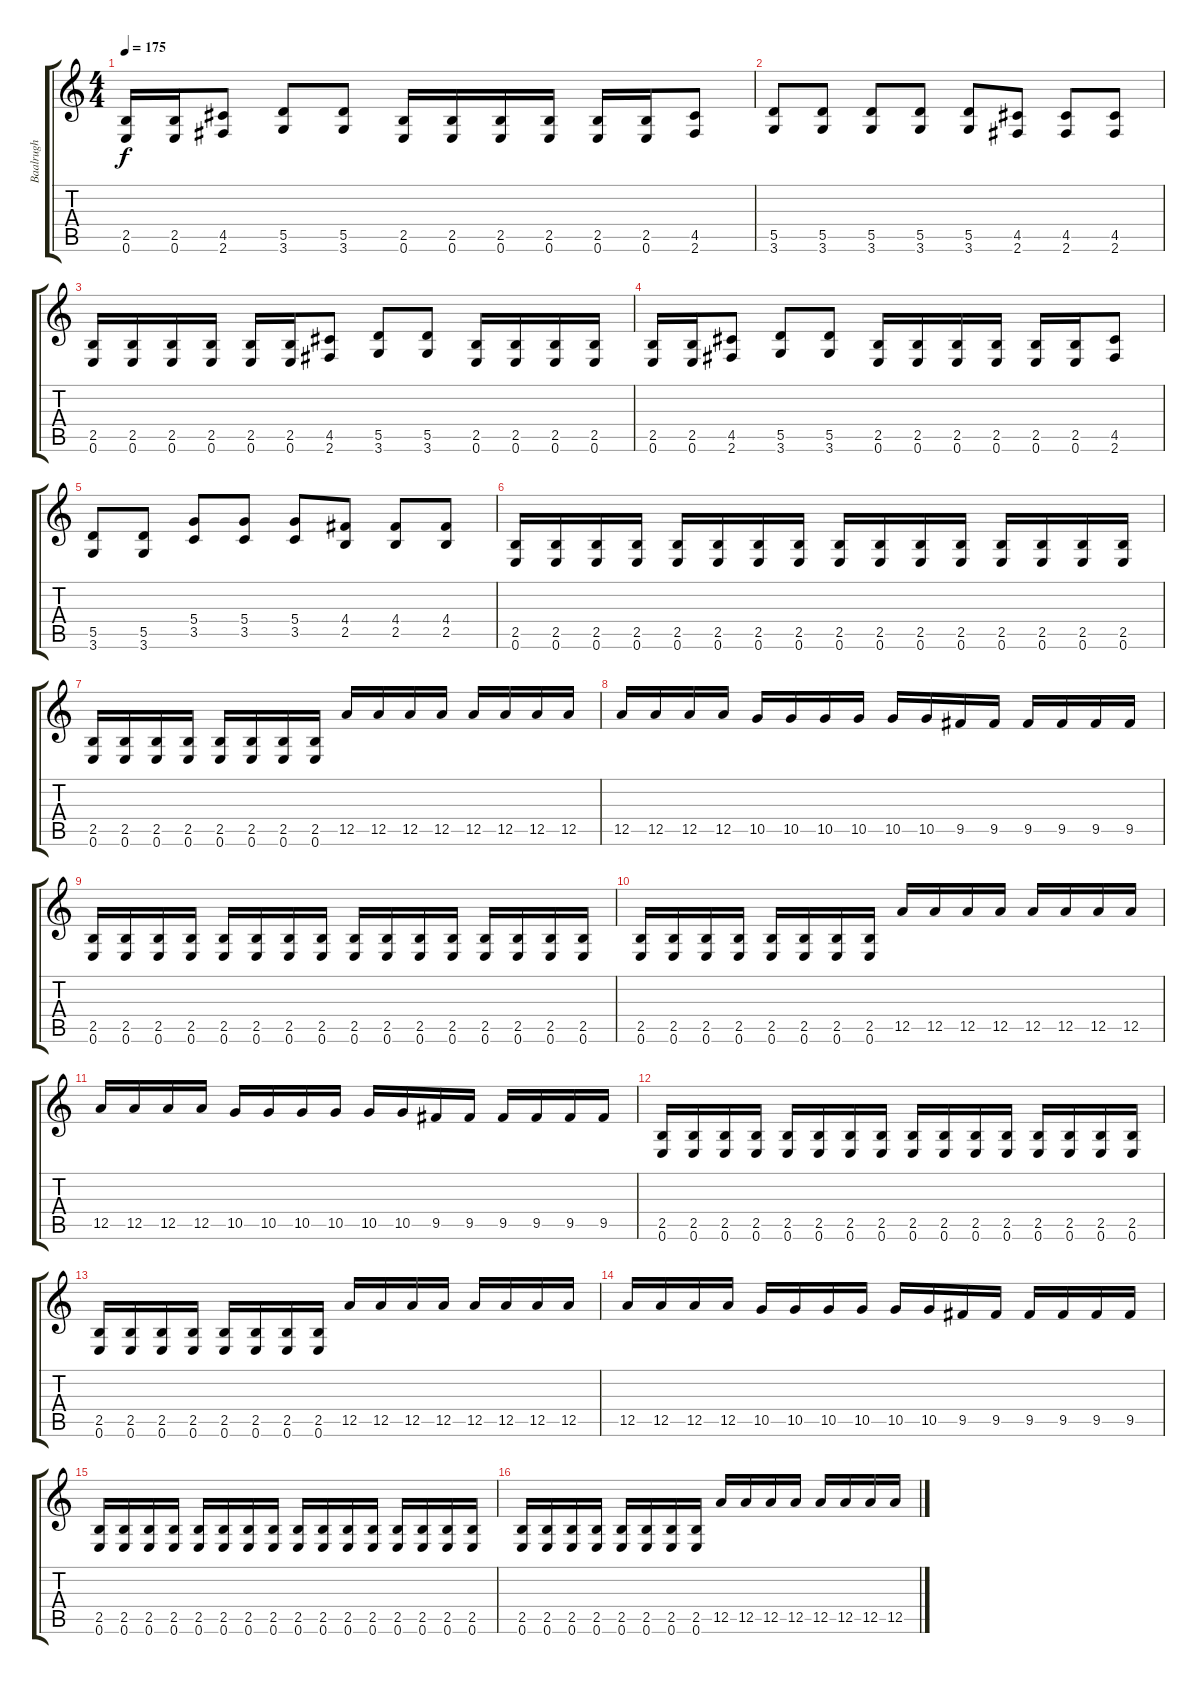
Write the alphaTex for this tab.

\track ("Baalrugh" "Baalrugh") {instrument distortionguitar}
\staff {score tabs}
\tuning (E4 B3 G3 D3 A2 E2) {hide}
\ts (4 4)
\tempo 175
\clef g2
\ks c
(2.5 0.6).16{dy f} (2.5 0.6).16 (4.5 2.6).8 (5.5 3.6).8 (5.5 3.6).8 (2.5 0.6).16 (2.5 0.6).16 (2.5 0.6).16 (2.5 0.6).16 (2.5 0.6).16 (2.5 0.6).16 (4.5 2.6).8 |
(5.5 3.6).8 (5.5 3.6).8 (5.5 3.6).8 (5.5 3.6).8 (5.5 3.6).8 (4.5 2.6).8 (4.5 2.6).8 (4.5 2.6).8 |
(2.5 0.6).16 (2.5 0.6).16 (2.5 0.6).16 (2.5 0.6).16 (2.5 0.6).16 (2.5 0.6).16 (4.5 2.6).8 (5.5 3.6).8 (5.5 3.6).8 (2.5 0.6).16 (2.5 0.6).16 (2.5 0.6).16 (2.5 0.6).16 |
(2.5 0.6).16 (2.5 0.6).16 (4.5 2.6).8 (5.5 3.6).8 (5.5 3.6).8 (2.5 0.6).16 (2.5 0.6).16 (2.5 0.6).16 (2.5 0.6).16 (2.5 0.6).16 (2.5 0.6).16 (4.5 2.6).8 |
(5.5 3.6).8 (5.5 3.6).8 (5.4 3.5).8 (5.4 3.5).8 (5.4 3.5).8 (4.4 2.5).8 (4.4 2.5).8 (4.4 2.5).8 |
(2.5 0.6).16 (2.5 0.6).16 (2.5 0.6).16 (2.5 0.6).16 (2.5 0.6).16 (2.5 0.6).16 (2.5 0.6).16 (2.5 0.6).16 (2.5 0.6).16 (2.5 0.6).16 (2.5 0.6).16 (2.5 0.6).16 (2.5 0.6).16 (2.5 0.6).16 (2.5 0.6).16 (2.5 0.6).16 |
(2.5 0.6).16 (2.5 0.6).16 (2.5 0.6).16 (2.5 0.6).16 (2.5 0.6).16 (2.5 0.6).16 (2.5 0.6).16 (2.5 0.6).16 12.5.16 12.5.16 12.5.16 12.5.16 12.5.16 12.5.16 12.5.16 12.5.16 |
12.5.16 12.5.16 12.5.16 12.5.16 10.5.16 10.5.16 10.5.16 10.5.16 10.5.16 10.5.16 9.5.16 9.5.16 9.5.16 9.5.16 9.5.16 9.5.16 |
(2.5 0.6).16 (2.5 0.6).16 (2.5 0.6).16 (2.5 0.6).16 (2.5 0.6).16 (2.5 0.6).16 (2.5 0.6).16 (2.5 0.6).16 (2.5 0.6).16 (2.5 0.6).16 (2.5 0.6).16 (2.5 0.6).16 (2.5 0.6).16 (2.5 0.6).16 (2.5 0.6).16 (2.5 0.6).16 |
(2.5 0.6).16 (2.5 0.6).16 (2.5 0.6).16 (2.5 0.6).16 (2.5 0.6).16 (2.5 0.6).16 (2.5 0.6).16 (2.5 0.6).16 12.5.16 12.5.16 12.5.16 12.5.16 12.5.16 12.5.16 12.5.16 12.5.16 |
12.5.16 12.5.16 12.5.16 12.5.16 10.5.16 10.5.16 10.5.16 10.5.16 10.5.16 10.5.16 9.5.16 9.5.16 9.5.16 9.5.16 9.5.16 9.5.16 |
(2.5 0.6).16 (2.5 0.6).16 (2.5 0.6).16 (2.5 0.6).16 (2.5 0.6).16 (2.5 0.6).16 (2.5 0.6).16 (2.5 0.6).16 (2.5 0.6).16 (2.5 0.6).16 (2.5 0.6).16 (2.5 0.6).16 (2.5 0.6).16 (2.5 0.6).16 (2.5 0.6).16 (2.5 0.6).16 |
(2.5 0.6).16 (2.5 0.6).16 (2.5 0.6).16 (2.5 0.6).16 (2.5 0.6).16 (2.5 0.6).16 (2.5 0.6).16 (2.5 0.6).16 12.5.16 12.5.16 12.5.16 12.5.16 12.5.16 12.5.16 12.5.16 12.5.16 |
12.5.16 12.5.16 12.5.16 12.5.16 10.5.16 10.5.16 10.5.16 10.5.16 10.5.16 10.5.16 9.5.16 9.5.16 9.5.16 9.5.16 9.5.16 9.5.16 |
(2.5 0.6).16 (2.5 0.6).16 (2.5 0.6).16 (2.5 0.6).16 (2.5 0.6).16 (2.5 0.6).16 (2.5 0.6).16 (2.5 0.6).16 (2.5 0.6).16 (2.5 0.6).16 (2.5 0.6).16 (2.5 0.6).16 (2.5 0.6).16 (2.5 0.6).16 (2.5 0.6).16 (2.5 0.6).16 |
(2.5 0.6).16 (2.5 0.6).16 (2.5 0.6).16 (2.5 0.6).16 (2.5 0.6).16 (2.5 0.6).16 (2.5 0.6).16 (2.5 0.6).16 12.5.16 12.5.16 12.5.16 12.5.16 12.5.16 12.5.16 12.5.16 12.5.16
